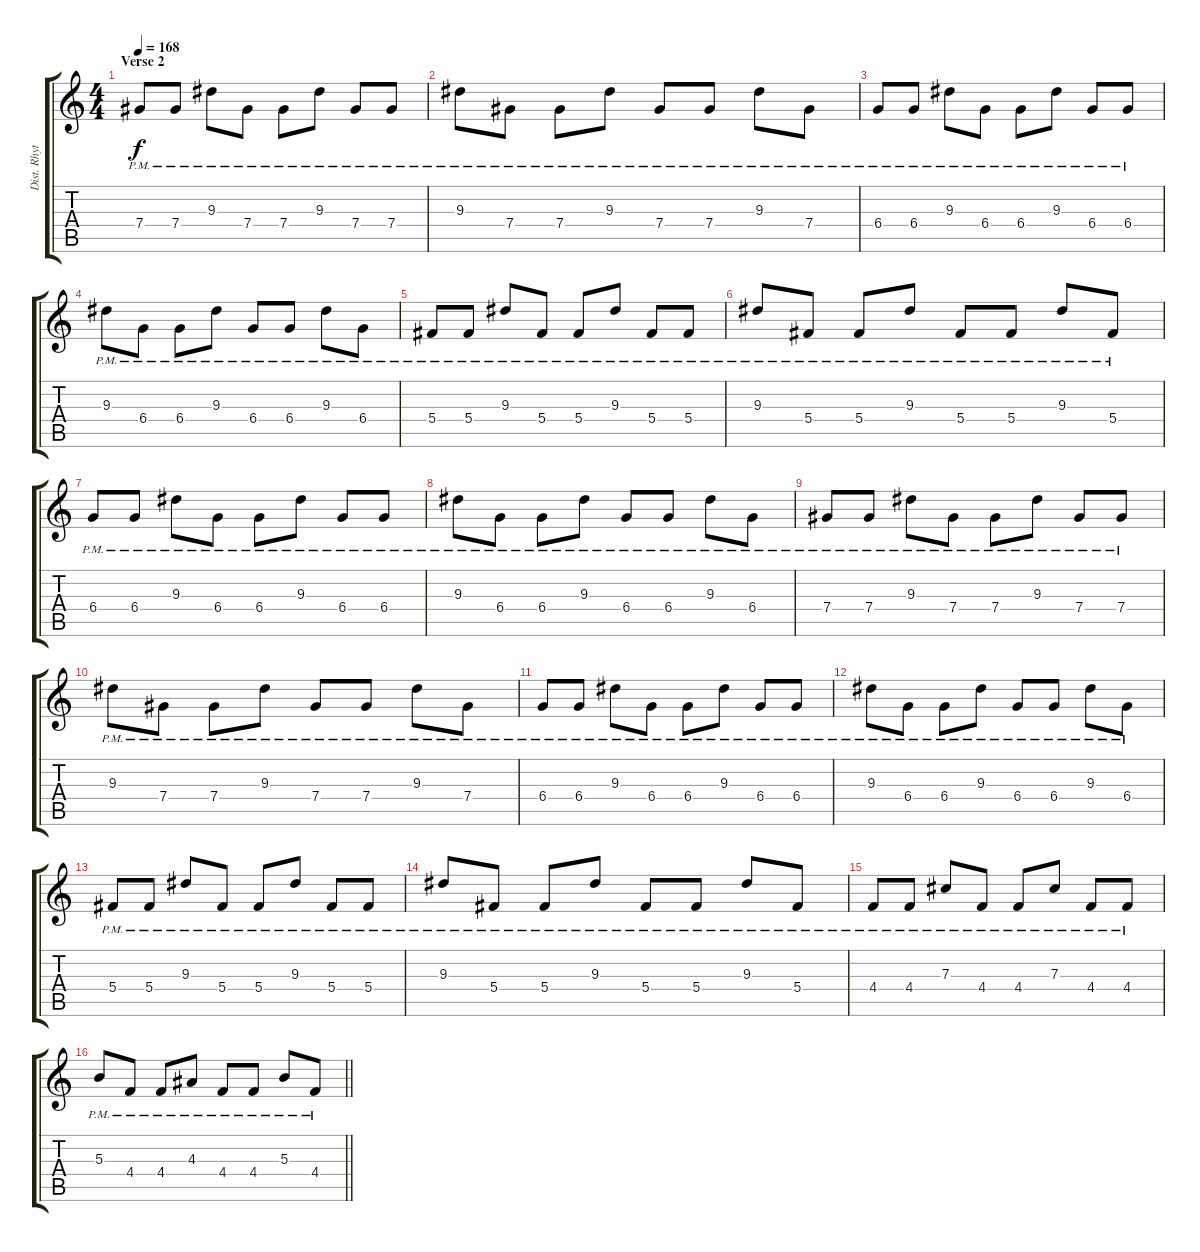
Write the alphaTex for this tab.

\track ("Dist. Rhytm Guitar [R]" "Dist. Rhyt") {instrument distortionguitar}
\staff {score tabs}
\tuning (Eb4 Bb3 Gb3 Db3 Ab2 Db2) {hide}
\ts (4 4)
\section ("" "Verse 2")
\tempo 168
\clef g2
\ks c
7.4{pm}.8{dy f} 7.4{pm}.8 9.3{pm}.8 7.4{pm}.8 7.4{pm}.8 9.3{pm}.8 7.4{pm}.8 7.4{pm}.8 |
9.3{pm}.8 7.4{pm}.8 7.4{pm}.8 9.3{pm}.8 7.4{pm}.8 7.4{pm}.8 9.3{pm}.8 7.4{pm}.8 |
6.4{pm}.8 6.4{pm}.8 9.3{pm}.8 6.4{pm}.8 6.4{pm}.8 9.3{pm}.8 6.4{pm}.8 6.4{pm}.8 |
9.3{pm}.8 6.4{pm}.8 6.4{pm}.8 9.3{pm}.8 6.4{pm}.8 6.4{pm}.8 9.3{pm}.8 6.4{pm}.8 |
5.4{pm}.8 5.4{pm}.8 9.3{pm}.8 5.4{pm}.8 5.4{pm}.8 9.3{pm}.8 5.4{pm}.8 5.4{pm}.8 |
9.3{pm}.8 5.4{pm}.8 5.4{pm}.8 9.3{pm}.8 5.4{pm}.8 5.4{pm}.8 9.3{pm}.8 5.4{pm}.8 |
6.4{pm}.8 6.4{pm}.8 9.3{pm}.8 6.4{pm}.8 6.4{pm}.8 9.3{pm}.8 6.4{pm}.8 6.4{pm}.8 |
9.3{pm}.8 6.4{pm}.8 6.4{pm}.8 9.3{pm}.8 6.4{pm}.8 6.4{pm}.8 9.3{pm}.8 6.4{pm}.8 |
7.4{pm}.8 7.4{pm}.8 9.3{pm}.8 7.4{pm}.8 7.4{pm}.8 9.3{pm}.8 7.4{pm}.8 7.4{pm}.8 |
9.3{pm}.8 7.4{pm}.8 7.4{pm}.8 9.3{pm}.8 7.4{pm}.8 7.4{pm}.8 9.3{pm}.8 7.4{pm}.8 |
6.4{pm}.8 6.4{pm}.8 9.3{pm}.8 6.4{pm}.8 6.4{pm}.8 9.3{pm}.8 6.4{pm}.8 6.4{pm}.8 |
9.3{pm}.8 6.4{pm}.8 6.4{pm}.8 9.3{pm}.8 6.4{pm}.8 6.4{pm}.8 9.3{pm}.8 6.4{pm}.8 |
5.4{pm}.8 5.4{pm}.8 9.3{pm}.8 5.4{pm}.8 5.4{pm}.8 9.3{pm}.8 5.4{pm}.8 5.4{pm}.8 |
9.3{pm}.8 5.4{pm}.8 5.4{pm}.8 9.3{pm}.8 5.4{pm}.8 5.4{pm}.8 9.3{pm}.8 5.4{pm}.8 |
4.4{pm}.8 4.4{pm}.8 7.3{pm}.8 4.4{pm}.8 4.4{pm}.8 7.3{pm}.8 4.4{pm}.8 4.4{pm}.8 |
\barLineRight lightlight
5.3{pm}.8 4.4{pm}.8 4.4{pm}.8 4.3{pm}.8 4.4{pm}.8 4.4{pm}.8 5.3{pm}.8 4.4{pm}.8
